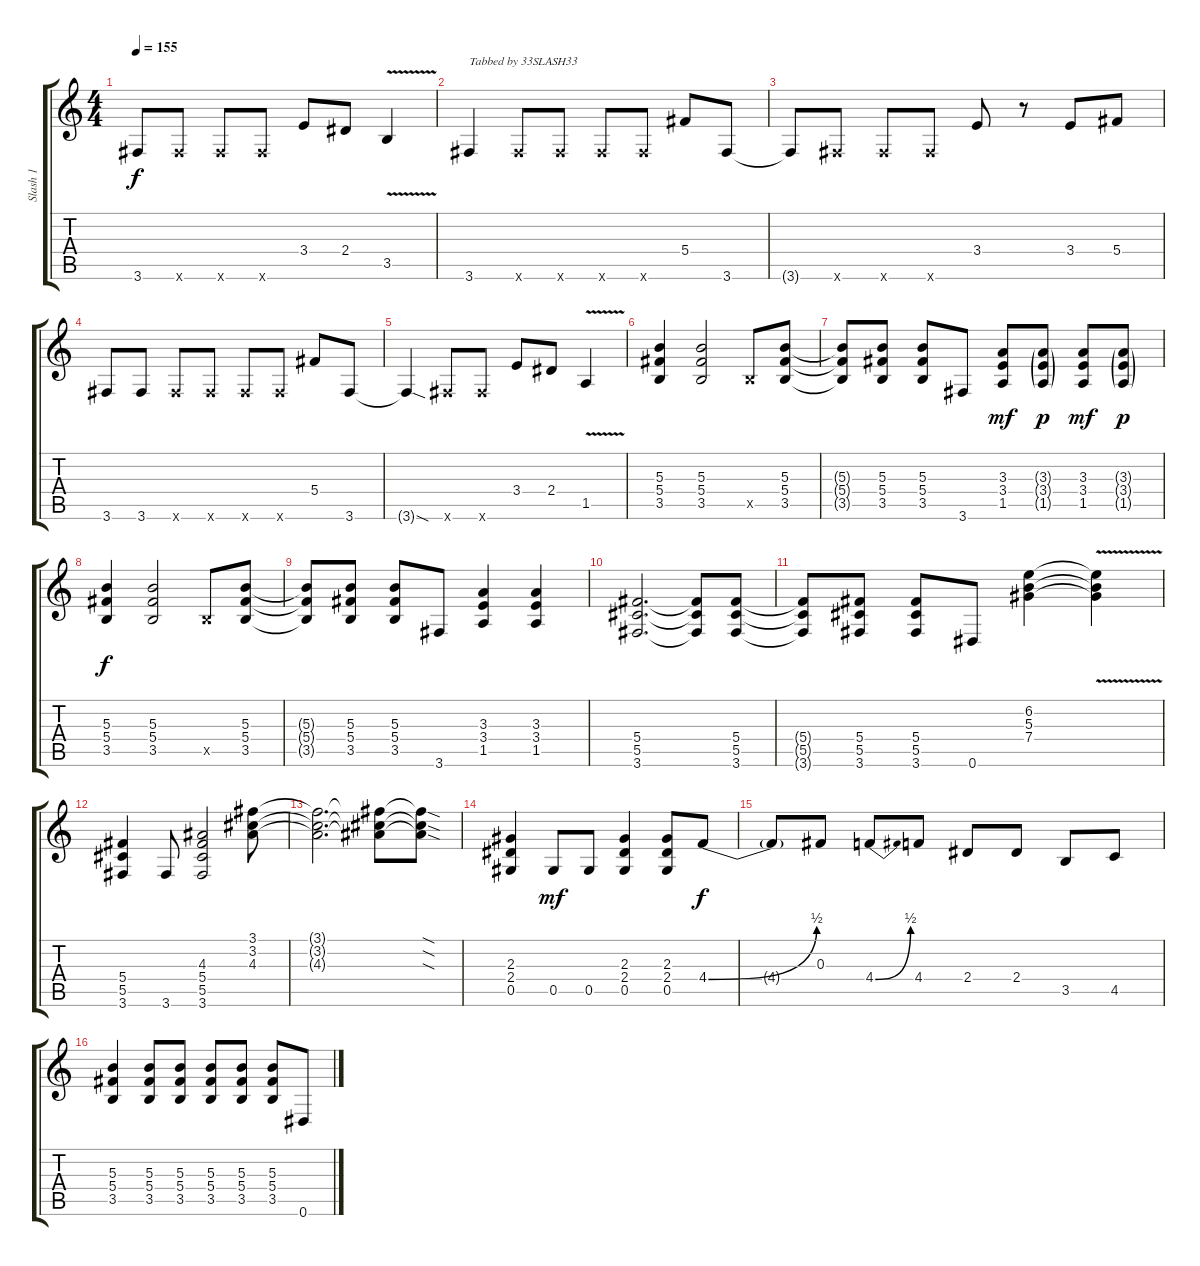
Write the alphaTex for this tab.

\track ("Slash 1" "Slash 1") {instrument distortionguitar}
\staff {score tabs}
\tuning (Eb4 Bb3 Gb3 Db3 Ab2 Eb2) {hide}
\ts (4 4)
\tempo 155
\clef g2
\ks c
3.6{t}.8{dy f} 3.6{x}.8 3.6{x}.8 3.6{x}.8 3.4.8 2.4.8 3.5{v}.4 |
3.6.4{txt "Tabbed by 33SLASH33"} 3.6{x}.8 3.6{x}.8 3.6{x}.8 3.6{x}.8 5.4.8 3.6.8 |
3.6{t}.8 3.6{x}.8 3.6{x}.8 3.6{x}.8 3.4.8 r.8 3.4.8 5.4.8 |
3.6.8 3.6.8 3.6{x}.8 3.6{x}.8 3.6{x}.8 3.6{x}.8 5.4.8 3.6.8 |
3.6{sod t}.4 3.6{x}.8 3.6{x}.8 3.4.8 2.4.8 1.5{v}.4 |
(5.3 5.4 3.5).4 (5.3 5.4 3.5).2 3.5{x}.8 (5.3 5.4 3.5).8 |
(5.3{t} 5.4{t} 3.5{t}).8 (5.3 5.4 3.5).8 (5.3 5.4 3.5).8 3.6.8 (3.3 3.4 1.5).8{dy mf} (3.3{g} 3.4{g} 1.5{g}).8{dy p} (3.3 3.4 1.5).8{dy mf} (3.3{g} 3.4{g} 1.5{g}).8{dy p} |
(5.3 5.4 3.5).4{dy f} (5.3 5.4 3.5).2 3.5{x}.8 (5.3 5.4 3.5).8 |
(5.3{t} 5.4{t} 3.5{t}).8 (5.3 5.4 3.5).8 (5.3 5.4 3.5).8 3.6.8 (3.3 3.4 1.5).4 (3.3 3.4 1.5).4 |
(5.4 5.5 3.6).2{d} (5.4{t} 5.5{t} 3.6{t}).8 (5.4 5.5 3.6).8 |
(5.4{t} 5.5{t} 3.6{t}).8 (5.4 5.5 3.6).8 (5.4 5.5 3.6).8 0.6.8 (6.2 5.3 7.4).4 (6.2{v t} 5.3{v t} 7.4{v t}).4 |
(5.4 5.5 3.6).4 3.6.8 (4.3 5.4 5.5 3.6).2 (3.1 3.2 4.3).8 |
(3.1{t} 3.2{t} 4.3{t}).2{d} (3.1{t} 3.2{t} 4.3{t}).8 (3.1{sod t} 3.2{sod t} 4.3{sod t}).8 |
(2.3 2.4 0.5).4 0.5.8{dy mf} 0.5.8 (2.3 2.4 0.5).4 (2.3 2.4 0.5).8 4.4{be (bend 0 0 60 2)}.8{dy f} |
4.4{t}.8 0.3.8 4.4{be (bend 0 0 60 2)}.8 4.4.8 2.4.8 2.4.8 3.5.8 4.5.8 |
(5.3 5.4 3.5).4 (5.3 5.4 3.5).8 (5.3 5.4 3.5).8 (5.3 5.4 3.5).8 (5.3 5.4 3.5).8 (5.3 5.4 3.5).8 0.6.8
